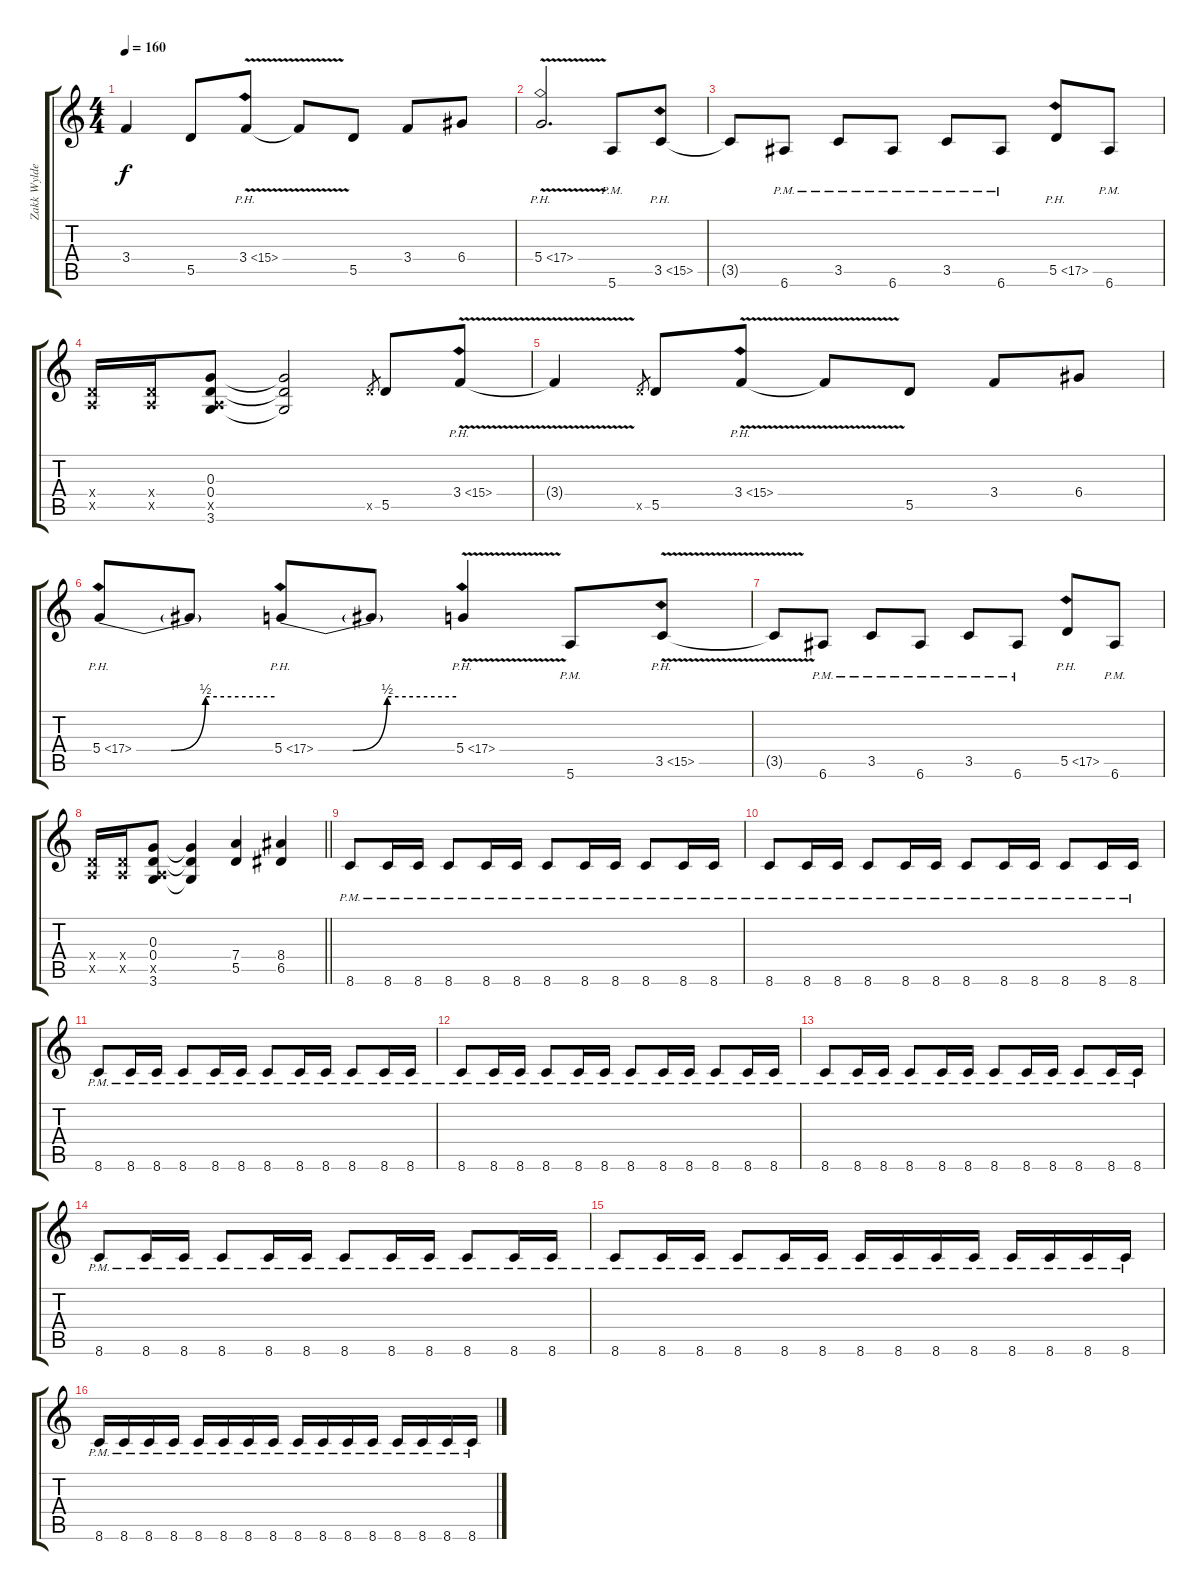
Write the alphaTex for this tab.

\track ("Zakk Wylde (Solo)" "Zakk Wylde") {instrument overdrivenguitar}
\staff {score tabs}
\tuning (E4 B3 G3 D3 A2 E2) {hide}
\ts (4 4)
\tempo 160
\clef g2
\ks aminor
3.4{t}.4{dy f} 5.5.8 3.4{ph 12 v}.8 3.4{t}.8 5.5.8 3.4.8 6.4.8 |
5.4{ph 12 v}.2{d} 5.6{pm}.8 3.5{ph 12}.8 |
3.5{t}.8 6.6{pm}.8 3.5{pm}.8 6.6{pm}.8 3.5{pm}.8 6.6{pm}.8 5.5{ph 12}.8 6.6{pm}.8 |
(0.4{x} 0.5{x}).16 (0.4{x} 0.5{x}).16 (0.3 0.4 0.5{x} 3.6).8 (0.3{t} 0.4{t} 3.6{t}).2 5.5{x}.8{gr} 5.5.8 3.4{ph 12 v}.8 |
3.4{t}.4 5.5{x}.8{gr} 5.5.8 3.4{ph 12 v}.8 3.4{t}.8 5.5.8 3.4.8 6.4.8 |
5.4{be (custom 0 0 15 0 30 2 60 2) ph 12}.8 5.4{t}.8 5.4{be (custom 0 0 15 0 30 2 60 2) ph 12}.8 5.4{t}.8 5.4{ph 12 v}.4 5.6{pm}.8 3.5{ph 12 v}.8 |
3.5{t}.8 6.6{pm}.8 3.5{pm}.8 6.6{pm}.8 3.5{pm}.8 6.6{pm}.8 5.5{ph 12}.8 6.6{pm}.8 |
\barLineRight lightlight
(0.4{x} 0.5{x}).16 (0.4{x} 0.5{x}).16 (0.3 0.4 0.5{x} 3.6).8 (0.3{t} 0.4{t} 3.6{t}).4 (7.4 5.5).4 (8.4 6.5).4 |
8.6{pm}.8 8.6{pm}.16 8.6{pm}.16 8.6{pm}.8 8.6{pm}.16 8.6{pm}.16 8.6{pm}.8 8.6{pm}.16 8.6{pm}.16 8.6{pm}.8 8.6{pm}.16 8.6{pm}.16 |
8.6{pm}.8 8.6{pm}.16 8.6{pm}.16 8.6{pm}.8 8.6{pm}.16 8.6{pm}.16 8.6{pm}.8 8.6{pm}.16 8.6{pm}.16 8.6{pm}.8 8.6{pm}.16 8.6{pm}.16 |
8.6{pm}.8 8.6{pm}.16 8.6{pm}.16 8.6{pm}.8 8.6{pm}.16 8.6{pm}.16 8.6{pm}.8 8.6{pm}.16 8.6{pm}.16 8.6{pm}.8 8.6{pm}.16 8.6{pm}.16 |
8.6{pm}.8 8.6{pm}.16 8.6{pm}.16 8.6{pm}.8 8.6{pm}.16 8.6{pm}.16 8.6{pm}.8 8.6{pm}.16 8.6{pm}.16 8.6{pm}.8 8.6{pm}.16 8.6{pm}.16 |
8.6{pm}.8 8.6{pm}.16 8.6{pm}.16 8.6{pm}.8 8.6{pm}.16 8.6{pm}.16 8.6{pm}.8 8.6{pm}.16 8.6{pm}.16 8.6{pm}.8 8.6{pm}.16 8.6{pm}.16 |
8.6{pm}.8 8.6{pm}.16 8.6{pm}.16 8.6{pm}.8 8.6{pm}.16 8.6{pm}.16 8.6{pm}.8 8.6{pm}.16 8.6{pm}.16 8.6{pm}.8 8.6{pm}.16 8.6{pm}.16 |
8.6{pm}.8 8.6{pm}.16 8.6{pm}.16 8.6{pm}.8 8.6{pm}.16 8.6{pm}.16 8.6{pm}.16 8.6{pm}.16 8.6{pm}.16 8.6{pm}.16 8.6{pm}.16 8.6{pm}.16 8.6{pm}.16 8.6{pm}.16 |
8.6{pm}.16 8.6{pm}.16 8.6{pm}.16 8.6{pm}.16 8.6{pm}.16 8.6{pm}.16 8.6{pm}.16 8.6{pm}.16 8.6{pm}.16 8.6{pm}.16 8.6{pm}.16 8.6{pm}.16 8.6{pm}.16 8.6{pm}.16 8.6{pm}.16 8.6{pm}.16
